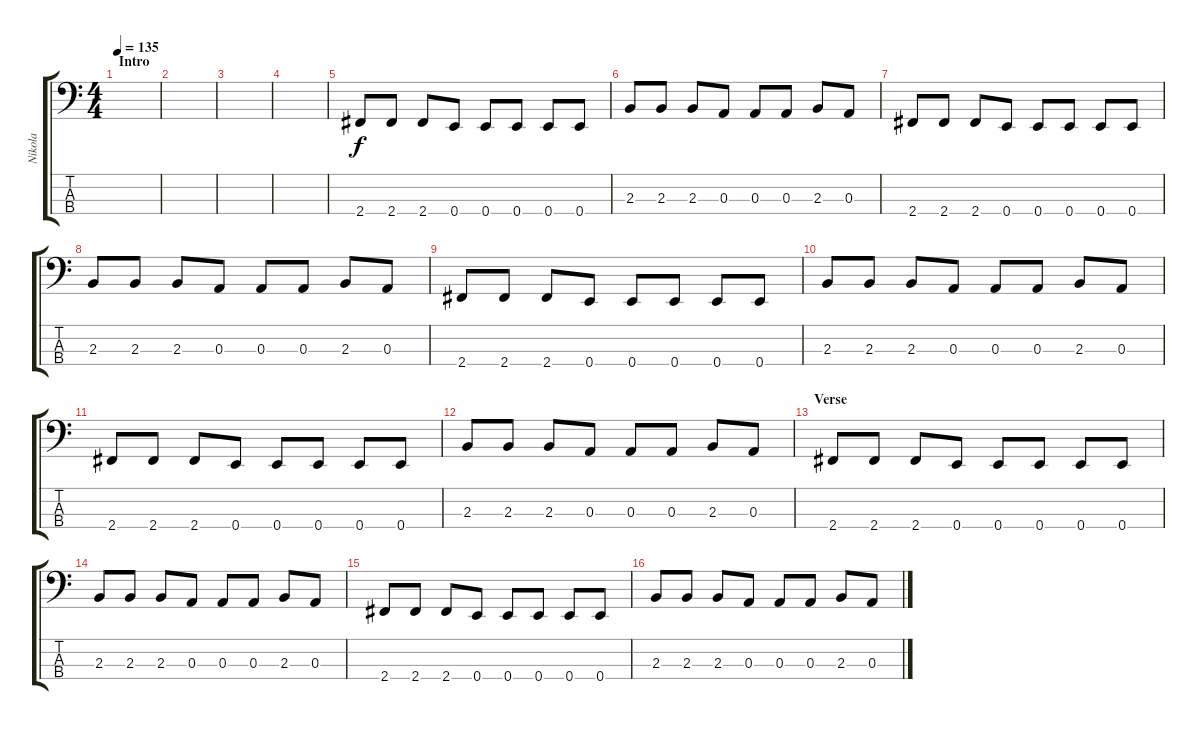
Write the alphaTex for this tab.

\track ("Nikola" "Nikola") {instrument electricbasspick}
\staff {score tabs}
\tuning (G2 D2 A1 E1) {hide}
\ts (4 4)
\section ("" "Intro")
\tempo 135
\clef f4
\ks c
|
|
|
|
2.4.8 2.4.8 2.4.8 0.4.8 0.4.8 0.4.8 0.4.8 0.4.8 |
2.3.8 2.3.8 2.3.8 0.3.8 0.3.8 0.3.8 2.3.8 0.3.8 |
2.4.8 2.4.8 2.4.8 0.4.8 0.4.8 0.4.8 0.4.8 0.4.8 |
2.3.8 2.3.8 2.3.8 0.3.8 0.3.8 0.3.8 2.3.8 0.3.8 |
2.4.8 2.4.8 2.4.8 0.4.8 0.4.8 0.4.8 0.4.8 0.4.8 |
2.3.8 2.3.8 2.3.8 0.3.8 0.3.8 0.3.8 2.3.8 0.3.8 |
2.4.8 2.4.8 2.4.8 0.4.8 0.4.8 0.4.8 0.4.8 0.4.8 |
2.3.8 2.3.8 2.3.8 0.3.8 0.3.8 0.3.8 2.3.8 0.3.8 |
\section ("" "Verse")
2.4.8 2.4.8 2.4.8 0.4.8 0.4.8 0.4.8 0.4.8 0.4.8 |
2.3.8 2.3.8 2.3.8 0.3.8 0.3.8 0.3.8 2.3.8 0.3.8 |
2.4.8 2.4.8 2.4.8 0.4.8 0.4.8 0.4.8 0.4.8 0.4.8 |
2.3.8 2.3.8 2.3.8 0.3.8 0.3.8 0.3.8 2.3.8 0.3.8
